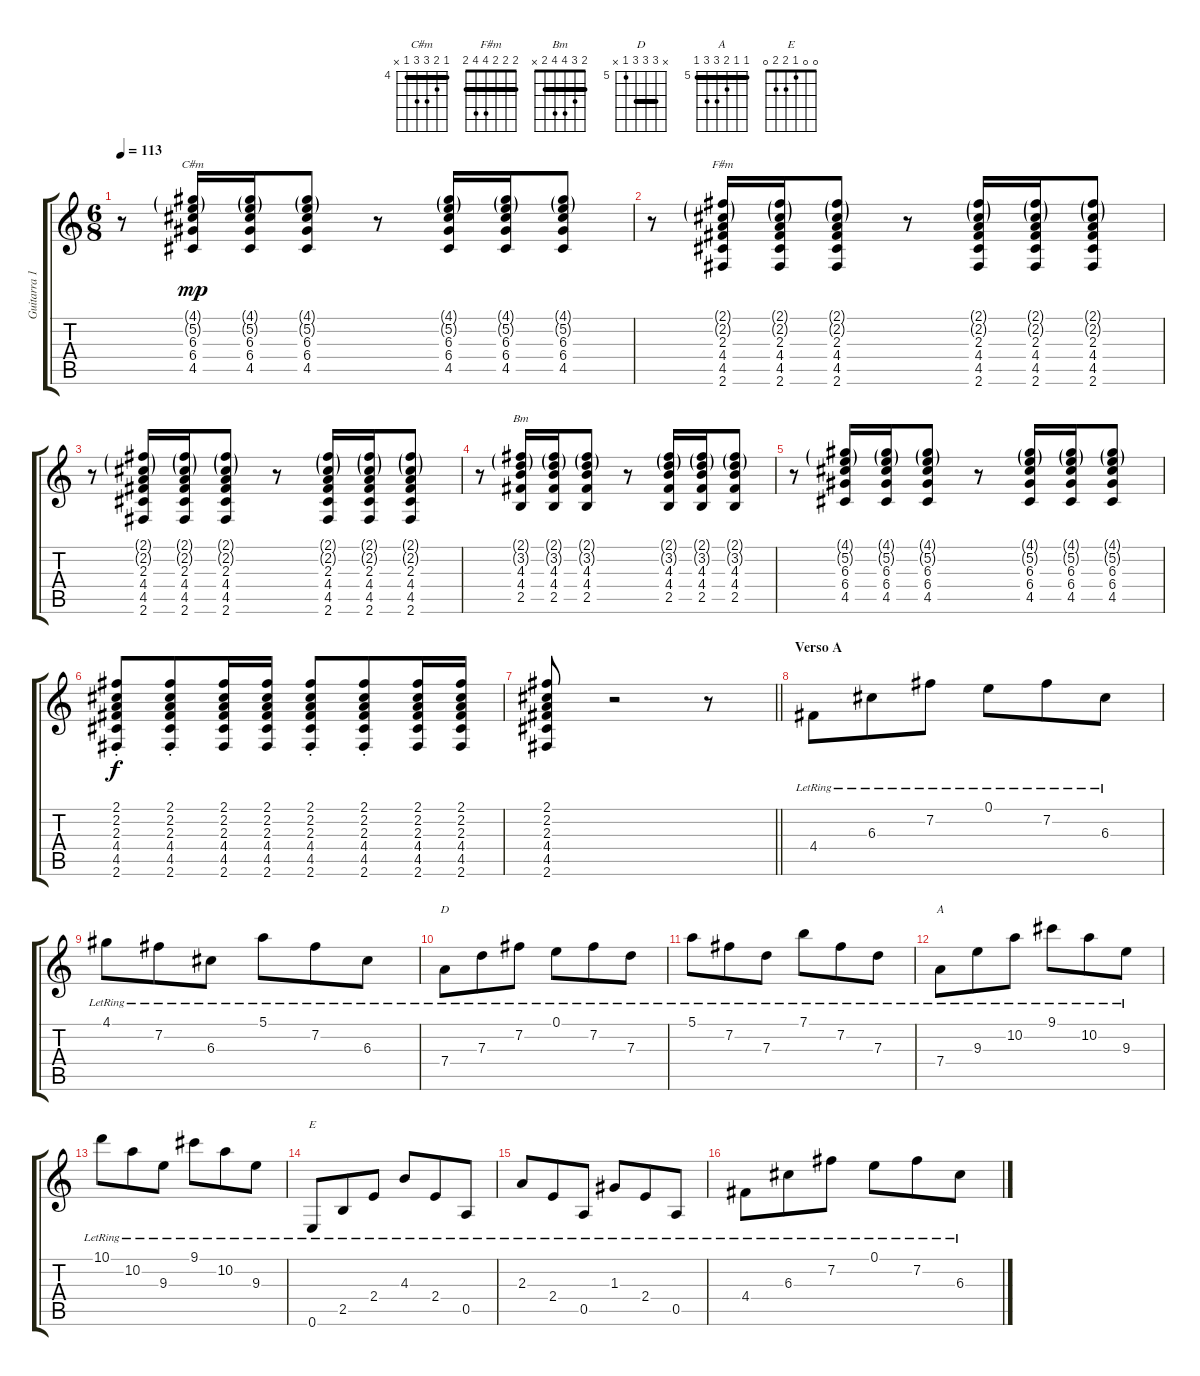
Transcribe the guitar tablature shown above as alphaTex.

\track ("Guitarra 1" "Guitarra 1") {instrument acousticguitarsteel}
\staff {score tabs}
\tuning (E4 B3 G3 D3 A2 E2) {hide}
\chord ("C#m" 4 5 6 6 4 x) {firstfret 4 barre 4}
\chord ("F#m" 2 2 2 4 4 2) {barre 2}
\chord ("Bm" 2 3 4 4 2 x) {barre 2}
\chord ("D" x 7 7 7 5 x) {firstfret 5 barre 7}
\chord ("A" 5 5 6 7 7 5) {firstfret 5 barre 5}
\chord ("E" 0 0 1 2 2 0)
\ts (6 8)
\tempo 113
\clef g2
\ks c
r.8{dy mp} (4.1{g} 5.2{g} 6.3 6.4 4.5).16{ch "C#m"} (4.1{g} 5.2{g} 6.3 6.4 4.5).16 (4.1{g} 5.2{g} 6.3 6.4 4.5).8 r.8 (4.1{g} 5.2{g} 6.3 6.4 4.5).16 (4.1{g} 5.2{g} 6.3 6.4 4.5).16 (4.1{g} 5.2{g} 6.3 6.4 4.5).8 |
r.8 (2.1{g} 2.2{g} 2.3 4.4 4.5 2.6).16{ch "F#m"} (2.1{g} 2.2{g} 2.3 4.4 4.5 2.6).16 (2.1{g} 2.2{g} 2.3 4.4 4.5 2.6).8 r.8 (2.1{g} 2.2{g} 2.3 4.4 4.5 2.6).16 (2.1{g} 2.2{g} 2.3 4.4 4.5 2.6).16 (2.1{g} 2.2{g} 2.3 4.4 4.5 2.6).8 |
r.8 (2.1{g} 2.2{g} 2.3 4.4 4.5 2.6).16 (2.1{g} 2.2{g} 2.3 4.4 4.5 2.6).16 (2.1{g} 2.2{g} 2.3 4.4 4.5 2.6).8 r.8 (2.1{g} 2.2{g} 2.3 4.4 4.5 2.6).16 (2.1{g} 2.2{g} 2.3 4.4 4.5 2.6).16 (2.1{g} 2.2{g} 2.3 4.4 4.5 2.6).8 |
r.8 (2.1{g} 3.2{g} 4.3 4.4 2.5).16{ch "Bm"} (2.1{g} 3.2{g} 4.3 4.4 2.5).16 (2.1{g} 3.2{g} 4.3 4.4 2.5).8 r.8 (2.1{g} 3.2{g} 4.3 4.4 2.5).16 (2.1{g} 3.2{g} 4.3 4.4 2.5).16 (2.1{g} 3.2{g} 4.3 4.4 2.5).8 |
r.8 (4.1{g} 5.2{g} 6.3 6.4 4.5).16 (4.1{g} 5.2{g} 6.3 6.4 4.5).16 (4.1{g} 5.2{g} 6.3 6.4 4.5).8 r.8 (4.1{g} 5.2{g} 6.3 6.4 4.5).16 (4.1{g} 5.2{g} 6.3 6.4 4.5).16 (4.1{g} 5.2{g} 6.3 6.4 4.5).8 |
(2.1{st} 2.2{st} 2.3{st} 4.4{st} 4.5{st} 2.6{st}).8{dy f} (2.1{st} 2.2{st} 2.3{st} 4.4{st} 4.5{st} 2.6{st}).8 (2.1 2.2 2.3 4.4 4.5 2.6).16 (2.1 2.2 2.3 4.4 4.5 2.6).16 (2.1{st} 2.2{st} 2.3{st} 4.4{st} 4.5{st} 2.6{st}).8 (2.1{st} 2.2{st} 2.3{st} 4.4{st} 4.5{st} 2.6{st}).8 (2.1 2.2 2.3 4.4 4.5 2.6).16 (2.1 2.2 2.3 4.4 4.5 2.6).16 |
\barLineRight lightlight
(2.1 2.2 2.3 4.4 4.5 2.6).8 r.2 r.8 |
\section ("" "Verso A")
4.4{lr}.8 6.3{lr}.8 7.2{lr}.8 0.1{lr}.8 7.2{lr}.8 6.3{lr}.8 |
4.1{lr}.8 7.2{lr}.8 6.3{lr}.8 5.1{lr}.8 7.2{lr}.8 6.3{lr}.8 |
7.4{lr}.8{ch "D"} 7.3{lr}.8 7.2{lr}.8 0.1{lr}.8 7.2{lr}.8 7.3{lr}.8 |
5.1{lr}.8 7.2{lr}.8 7.3{lr}.8 7.1{lr}.8 7.2{lr}.8 7.3{lr}.8 |
7.4{lr}.8{ch "A"} 9.3{lr}.8 10.2{lr}.8 9.1{lr}.8 10.2{lr}.8 9.3{lr}.8 |
10.1{lr}.8 10.2{lr}.8 9.3{lr}.8 9.1{lr}.8 10.2{lr}.8 9.3{lr}.8 |
0.6{lr}.8{ch "E"} 2.5{lr}.8 2.4{lr}.8 4.3{lr}.8 2.4{lr}.8 0.5{lr}.8 |
2.3{lr}.8 2.4{lr}.8 0.5{lr}.8 1.3{lr}.8 2.4{lr}.8 0.5{lr}.8 |
4.4{lr}.8 6.3{lr}.8 7.2{lr}.8 0.1{lr}.8 7.2{lr}.8 6.3{lr}.8
